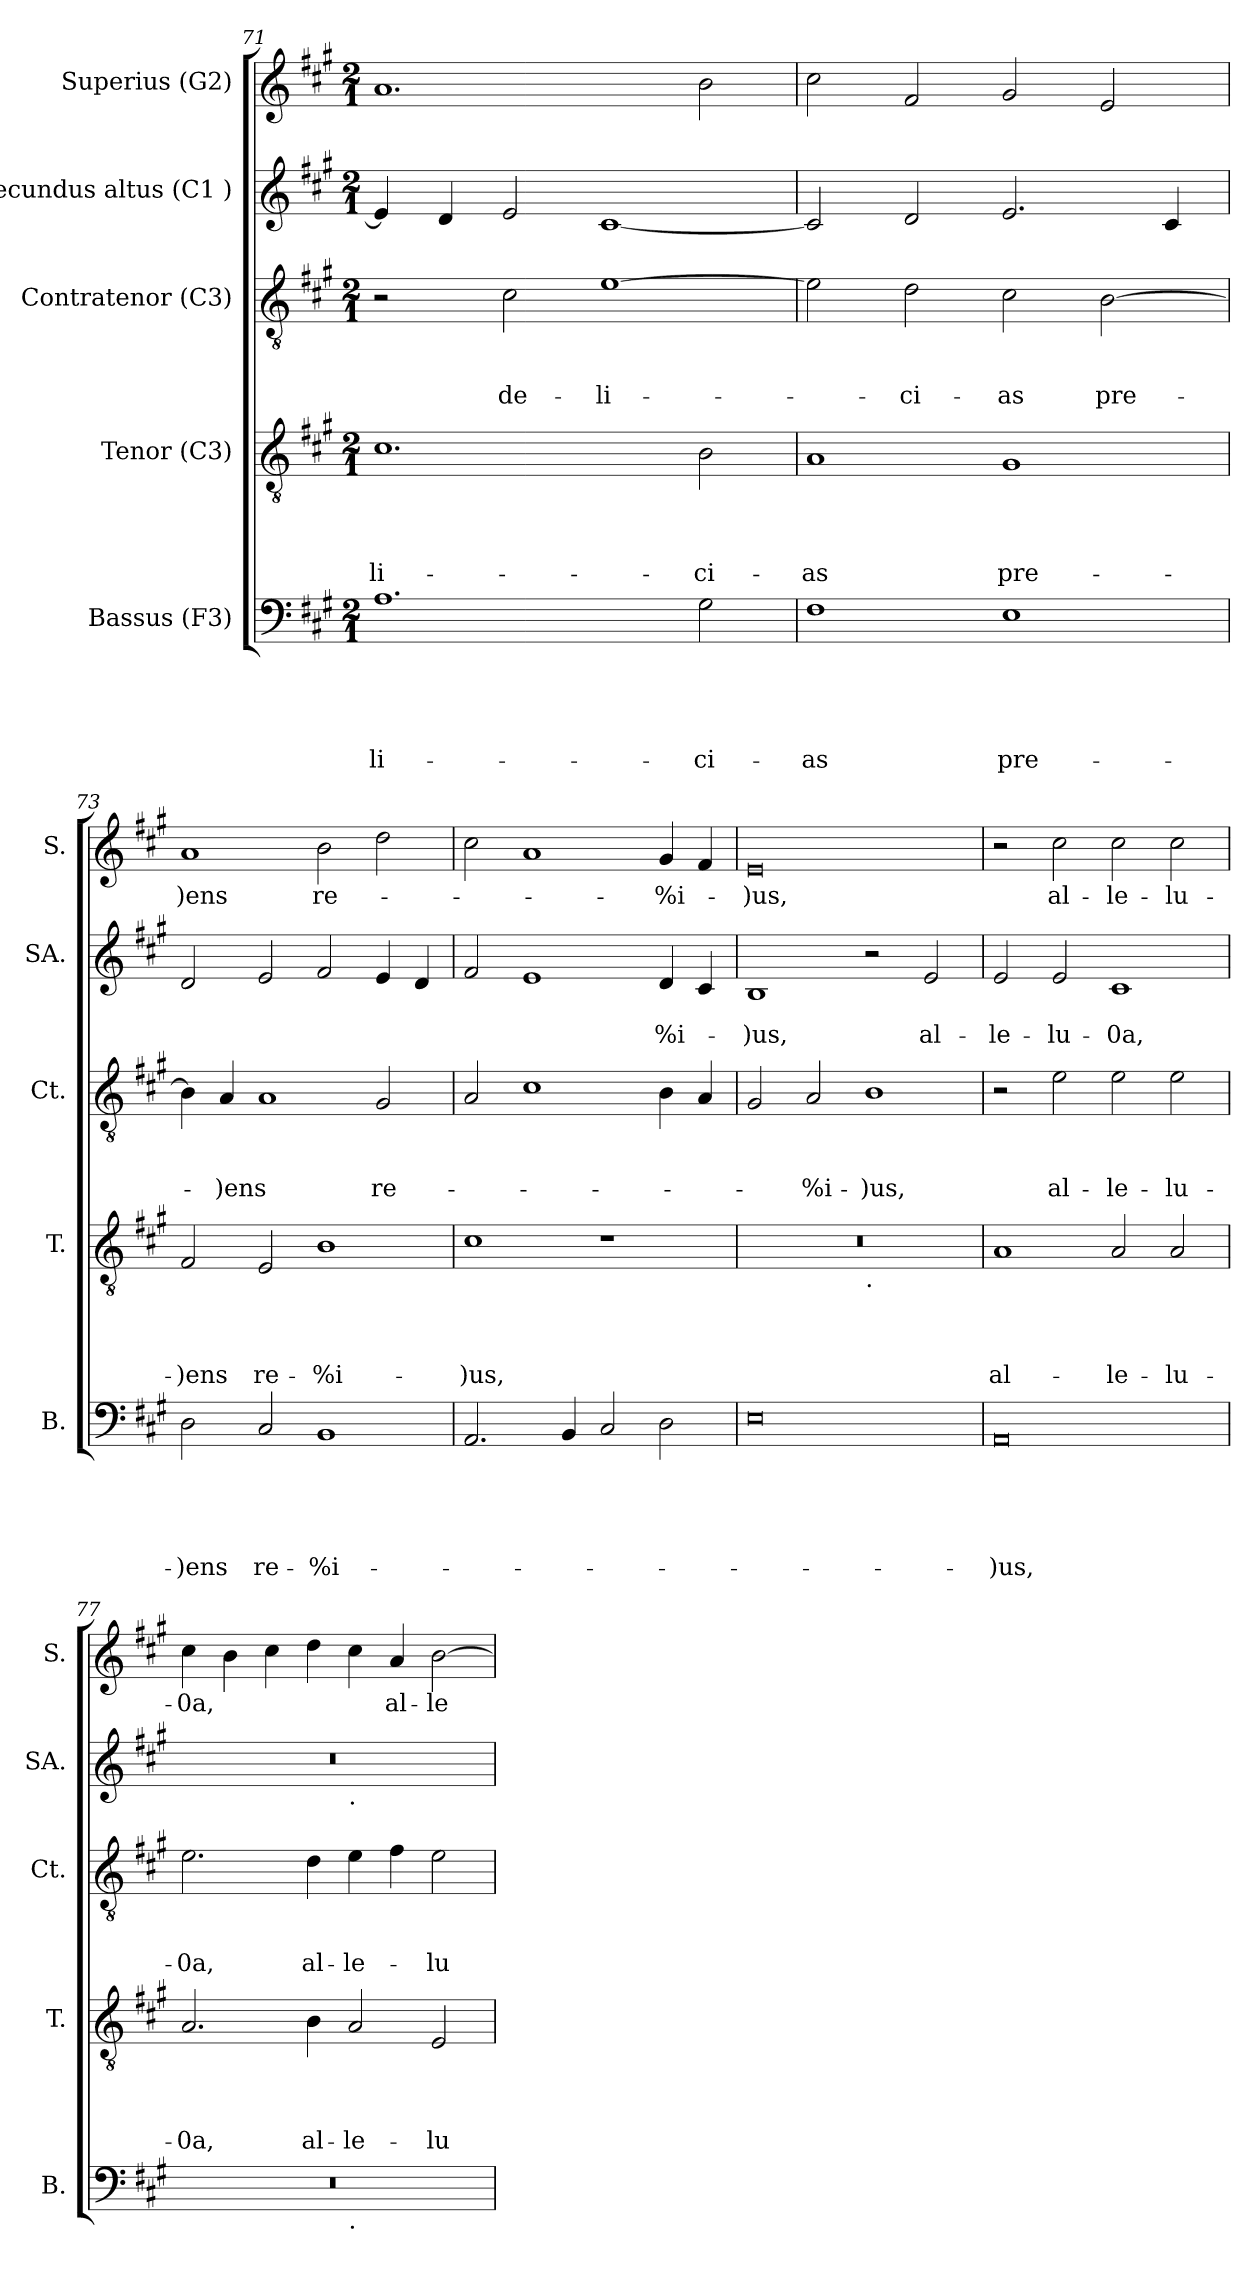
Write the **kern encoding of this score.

**kern	**text	**text	**text	**text	**text	**kern	**text	**text	**text	**text	**kern	**text	**text	**text	**kern	**text	**text	**kern	**text
*part5	*part5	*part5	*part5	*part5	*part5	*part4	*part4	*part4	*part4	*part4	*part3	*part3	*part3	*part3	*part2	*part2	*part2	*part1	*part1
*staff5	*staff5	*staff5	*staff5	*staff5	*staff5	*staff4	*staff4	*staff4	*staff4	*staff4	*staff3	*staff3	*staff3	*staff3	*staff2	*staff2	*staff2	*staff1	*staff1
*I"Bassus (F3)	*	*	*	*	*	*I"Tenor (C3)	*	*	*	*	*I"Contratenor (C3)	*	*	*	*I"Secundus altus (C1 )	*	*	*I"Superius (G2)	*
*I'B.	*	*	*	*	*	*I'T.	*	*	*	*	*I'Ct.	*	*	*	*I'SA.	*	*	*I'S.	*
*clefF4	*	*	*	*	*	*clefGv2	*	*	*	*	*clefGv2	*	*	*	*clefG2	*	*	*clefG2	*
*k[f#c#g#]	*	*	*	*	*	*k[f#c#g#]	*	*	*	*	*k[f#c#g#]	*	*	*	*k[f#c#g#]	*	*	*k[f#c#g#]	*
*A:	*	*	*	*	*	*A:	*	*	*	*	*A:	*	*	*	*A:	*	*	*A:	*
*M2/1	*	*	*	*	*	*M2/1	*	*	*	*	*M2/1	*	*	*	*M2/1	*	*	*M2/1	*
=71	=71	=71	=71	=71	=71	=71	=71	=71	=71	=71	=71	=71	=71	=71	=71	=71	=71	=71	=71
!	!	!	!	!	!LO:LY:b:rj	!	!	!	!	!LO:LY:b:rj	!	!	!	!	!	!	!	!	!
1.A	.	.	.	.	-li-	1.c#	.	.	.	-li-	2r	.	.	.	4e/]	.	.	1.a	.
.	.	.	.	.	.	.	.	.	.	.	.	.	.	.	4d/	.	.	.	.
!	!	!	!	!	!	!	!	!	!	!	!	!	!	!LO:LY:b	!	!	!	!	!
.	.	.	.	.	.	.	.	.	.	.	2c#\	.	.	de-	2e/	.	.	.	.
!	!	!	!	!	!	!	!	!	!	!	!	!	!	!LO:LY:b:rj	!	!	!	!	!
.	.	.	.	.	.	.	.	.	.	.	[>1e	.	.	-li-	[<1c#	.	.	.	.
!	!	!	!	!	!LO:LY:b	!	!	!	!	!LO:LY:b	!	!	!	!	!	!	!	!	!
2G#\	.	.	.	.	-ci-	2B\	.	.	.	-ci-	.	.	.	.	.	.	.	2b\	.
=72	=72	=72	=72	=72	=72	=72	=72	=72	=72	=72	=72	=72	=72	=72	=72	=72	=72	=72	=72
!	!	!	!	!	!LO:LY:b	!	!	!	!	!LO:LY:b	!	!	!	!	!	!	!	!	!
1F#	.	.	.	.	-as	1A	.	.	.	-as	2e\]	.	.	.	2c#/]	.	.	2cc#\	.
!	!	!	!	!	!	!	!	!	!	!	!	!	!	!LO:LY:b	!	!	!	!	!
.	.	.	.	.	.	.	.	.	.	.	2d\	.	.	-ci-	2d/	.	.	2f#/	.
!	!	!	!	!	!LO:LY:b	!	!	!	!	!LO:LY:b	!	!	!	!LO:LY:b	!	!	!	!	!
1E	.	.	.	.	pre-	1G#	.	.	.	pre-	2c#\	.	.	-as	2.e/	.	.	2g#/	.
!	!	!	!	!	!	!	!	!	!	!	!	!	!	!LO:LY:b	!	!	!	!	!
.	.	.	.	.	.	.	.	.	.	.	[<2B\	.	.	pre-	.	.	.	2e/	.
.	.	.	.	.	.	.	.	.	.	.	.	.	.	.	4c#/	.	.	.	.
!!LO:LB:g=z
=73	=73	=73	=73	=73	=73	=73	=73	=73	=73	=73	=73	=73	=73	=73	=73	=73	=73	=73	=73
!	!	!	!	!	!LO:LY:b	!	!	!	!	!LO:LY:b	!	!	!	!	!	!	!	!	!LO:LY:b
2D\	.	.	.	.	-)ens	2F#/	.	.	.	-)ens	4B\]	.	.	.	2d/	.	.	1a	-)ens
!	!	!	!	!	!	!	!	!	!	!	!	!	!	!LO:LY:b	!	!	!	!	!
.	.	.	.	.	.	.	.	.	.	.	4A/	.	.	-)ens	.	.	.	.	.
!	!	!	!	!	!LO:LY:b	!	!	!	!	!LO:LY:b	!	!	!	!	!	!	!	!	!
2C#/	.	.	.	.	re-	2E/	.	.	.	re-	1A	.	.	.	2e/	.	.	.	.
!	!	!	!	!	!LO:LY:b	!	!	!	!	!LO:LY:b	!	!	!	!	!	!	!	!	!LO:LY:b
1BB	.	.	.	.	-%i-	1B	.	.	.	-%i-	.	.	.	.	2f#/	.	.	2b\	re-
!	!	!	!	!	!	!	!	!	!	!	!	!	!	!LO:LY:b	!	!	!	!	!
.	.	.	.	.	.	.	.	.	.	.	2G#/	.	.	re-	4e/	.	.	2dd\	.
.	.	.	.	.	.	.	.	.	.	.	.	.	.	.	4d/	.	.	.	.
=74	=74	=74	=74	=74	=74	=74	=74	=74	=74	=74	=74	=74	=74	=74	=74	=74	=74	=74	=74
!	!	!	!	!	!	!	!	!	!	!LO:LY:b	!	!	!	!	!	!	!	!	!
2.AA/	.	.	.	.	.	1c#	.	.	.	-)us,	2A/	.	.	.	2f#/	.	.	2cc#\	.
.	.	.	.	.	.	.	.	.	.	.	1c#	.	.	.	1e	.	.	1a	.
4BB/	.	.	.	.	.	.	.	.	.	.	.	.	.	.	.	.	.	.	.
2C#/	.	.	.	.	.	1r	.	.	.	.	.	.	.	.	.	.	.	.	.
!	!	!	!	!	!	!	!	!	!	!	!	!	!	!	!	!	!LO:LY:b	!	!LO:LY:b
2D\	.	.	.	.	.	.	.	.	.	.	4B\	.	.	.	4d/	.	-%i-	4g#/	-%i-
.	.	.	.	.	.	.	.	.	.	.	4A/	.	.	.	4c#/	.	.	4f#/	.
=75	=75	=75	=75	=75	=75	=75	=75	=75	=75	=75	=75	=75	=75	=75	=75	=75	=75	=75	=75
!	!	!	!	!	!	!	!	!	!	!	!	!	!	!	!	!	!LO:LY:b	!	!LO:LY:b
*	*	*	*	*	*	*^	*	*	*	*	*	*	*	*	*	*	*	*	*
0E	.	.	.	.	.	0r	1ryy	.	.	.	.	2G#/	.	.	.	1B	.	-)us,	0e	-)us,
!	!	!	!	!	!	!	!	!	!	!	!	!	!	!	!LO:LY:b	!	!	!	!	!
.	.	.	.	.	.	.	.	.	.	.	.	2A/	.	.	-%i-	.	.	.	.	.
!	!	!	!	!	!	!	!LO:TX:b:t=.	!	!	!	!	!	!	!	!	!	!	!	!	!
!	!	!	!	!	!	!	!	!	!	!	!	!	!	!	!LO:LY:b	!	!	!	!	!
.	.	.	.	.	.	.	1ryy	.	.	.	.	1B	.	.	-)us,	2r	.	.	.	.
!	!	!	!	!	!	!	!	!	!	!	!	!	!	!	!	!	!	!LO:LY:b	!	!
.	.	.	.	.	.	.	.	.	.	.	.	.	.	.	.	2e/	.	al-	.	.
=76	=76	=76	=76	=76	=76	=76	=76	=76	=76	=76	=76	=76	=76	=76	=76	=76	=76	=76	=76	=76
!	!	!	!	!	!LO:LY:b	!	!	!	!	!	!LO:LY:b	!	!	!	!	!	!	!LO:LY:b	!	!
*	*	*	*	*	*	*v	*v	*	*	*	*	*	*	*	*	*	*	*	*	*
0AA	.	.	.	.	-)us,	1A	.	.	.	al-	2r	.	.	.	2e/	.	-le-	2r	.
!	!	!	!	!	!	!	!	!	!	!	!	!	!	!LO:LY:b	!	!	!LO:LY:b	!	!LO:LY:b
.	.	.	.	.	.	.	.	.	.	.	2e\	.	.	al-	2e/	.	-lu-	2cc#\	al-
!	!	!	!	!	!	!	!	!	!	!LO:LY:b	!	!	!	!LO:LY:b	!	!	!LO:LY:b	!	!LO:LY:b
.	.	.	.	.	.	2A/	.	.	.	-le-	2e\	.	.	-le-	1c#	.	-0a,	2cc#\	-le-
!	!	!	!	!	!	!	!	!	!	!LO:LY:b	!	!	!	!LO:LY:b	!	!	!	!	!LO:LY:b
.	.	.	.	.	.	2A/	.	.	.	-lu-	2e\	.	.	-lu-	.	.	.	2cc#\	-lu-
!!LO:PB:g=z
=77	=77	=77	=77	=77	=77	=77	=77	=77	=77	=77	=77	=77	=77	=77	=77	=77	=77	=77	=77
!	!	!	!	!	!	!	!	!	!	!LO:LY:b	!	!	!	!LO:LY:b	!	!	!	!	!LO:LY:b
*^	*	*	*	*	*	*	*	*	*	*	*	*	*	*	*^	*	*	*	*
0r	1ryy	.	.	.	.	.	2.A/	.	.	.	-0a,	2.e\	.	.	-0a,	0r	1ryy	.	.	4cc#\	-0a,
.	.	.	.	.	.	.	.	.	.	.	.	.	.	.	.	.	.	.	.	4b\	.
.	.	.	.	.	.	.	.	.	.	.	.	.	.	.	.	.	.	.	.	4cc#\	.
!	!	!	!	!	!	!	!	!	!	!	!LO:LY:b	!	!	!	!LO:LY:b	!	!	!	!	!	!
.	.	.	.	.	.	.	4B\	.	.	.	al-	4d\	.	.	al-	.	.	.	.	4dd\	.
!	!	!	!	!	!	!	!	!	!	!	!	!	!	!	!	!	!LO:TX:b:t=.	!	!	!	!
!	!LO:TX:b:t=.	!	!	!	!	!	!	!	!	!	!	!	!	!	!	!	!	!	!	!	!
!	!	!	!	!	!	!	!	!	!	!	!LO:LY:b:rj	!	!	!	!LO:LY:b	!	!	!	!	!	!
.	1ryy	.	.	.	.	.	2A/	.	.	.	-le-	4e\	.	.	-le-	.	1ryy	.	.	4cc#\	.
!	!	!	!	!	!	!	!	!	!	!	!	!	!	!	!	!	!	!	!	!	!LO:LY:b
.	.	.	.	.	.	.	.	.	.	.	.	4f#\	.	.	.	.	.	.	.	4a/	al-
!	!	!	!	!	!	!	!	!	!	!	!LO:LY:b	!	!	!	!LO:LY:b	!	!	!	!	!	!LO:LY:b
.	.	.	.	.	.	.	2E/	.	.	.	-lu-	2e\	.	.	-lu-	.	.	.	.	[>2b\	-le-
*v	*v	*	*	*	*	*	*	*	*	*	*	*	*	*	*	*v	*v	*	*	*	*
=	=	=	=	=	=	=	=	=	=	=	=	=	=	=	=	=	=	=	=
*-	*-	*-	*-	*-	*-	*-	*-	*-	*-	*-	*-	*-	*-	*-	*-	*-	*-	*-	*-
